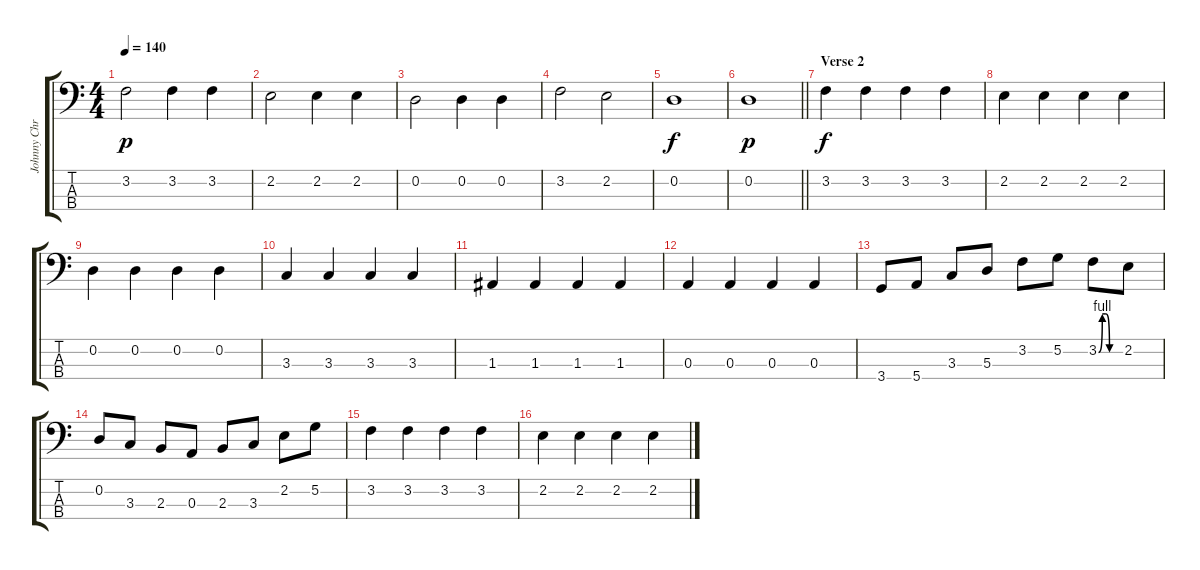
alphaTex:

\track ("Johnny Christ" "Johnny Chr") {instrument electricbassfinger}
\staff {score tabs}
\tuning (G2 D2 A1 E1) {hide}
\ts (4 4)
\tempo 140
\clef f4
\ks c
3.2.2{dy p} 3.2.4 3.2.4 |
2.2.2 2.2.4 2.2.4 |
0.2.2 0.2.4 0.2.4 |
3.2.2 2.2.2 |
0.2.1{dy f} |
\barLineRight lightlight
0.2.1{dy p} |
\section ("" "Verse 2")
3.2.4{dy f} 3.2.4 3.2.4 3.2.4 |
2.2.4 2.2.4 2.2.4 2.2.4 |
0.2.4 0.2.4 0.2.4 0.2.4 |
3.3.4 3.3.4 3.3.4 3.3.4 |
1.3.4 1.3.4 1.3.4 1.3.4 |
0.3.4 0.3.4 0.3.4 0.3.4 |
3.4.8 5.4.8 3.3.8 5.3.8 3.2.8 5.2.8 3.2{be (custom 0 0 10 4 20 4 30 0 60 0)}.8 2.2.8 |
0.2.8 3.3.8 2.3.8 0.3.8 2.3.8 3.3.8 2.2.8 5.2.8 |
3.2.4 3.2.4 3.2.4 3.2.4 |
2.2.4 2.2.4 2.2.4 2.2.4
